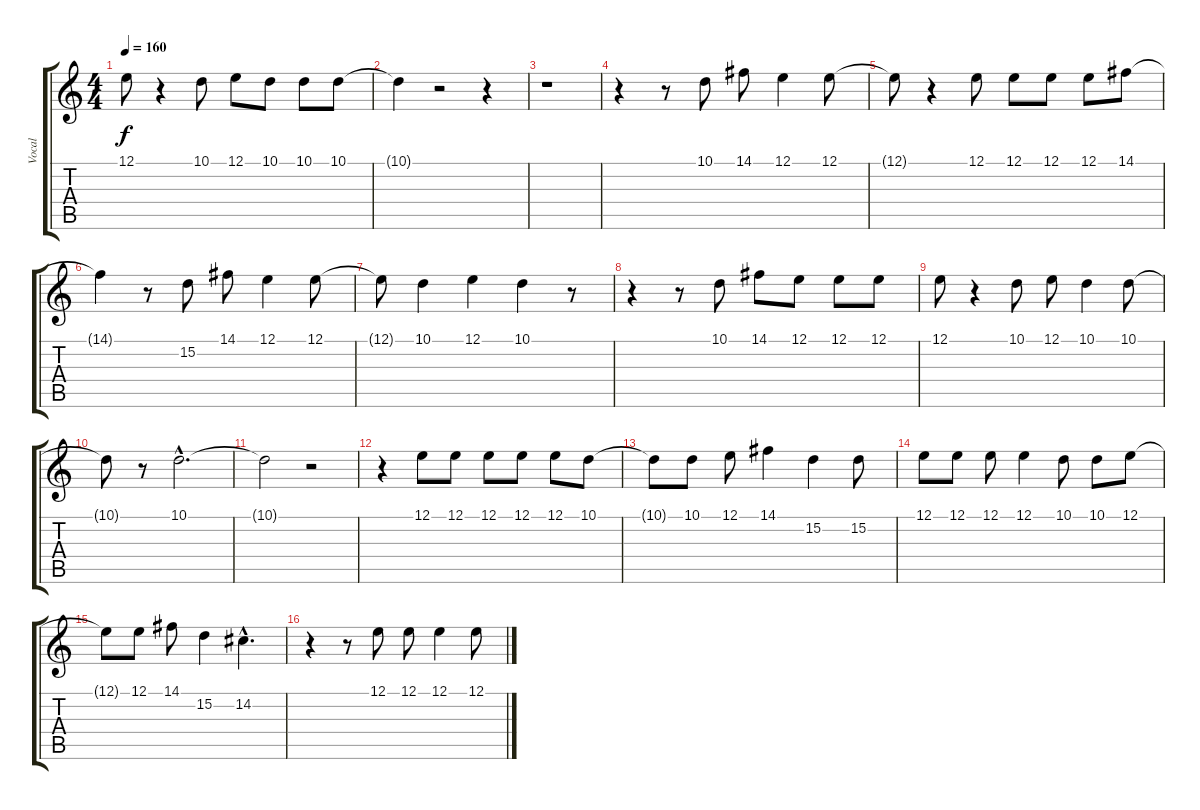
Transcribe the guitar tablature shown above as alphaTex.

\track ("Vocal" "Vocal") {instrument sopranosax}
\staff {score tabs}
\tuning (E4 B3 G3 D3 A2 E2) {hide}
\ts (4 4)
\tempo 160
\clef g2
\ks c
12.1.8{dy f} r.4 10.1.8 12.1.8 10.1.8 10.1.8 10.1.8 |
10.1{t}.4 r.2 r.4 |
r.1 |
r.4 r.8 10.1.8 14.1.8 12.1.4 12.1.8 |
12.1{t}.8 r.4 12.1.8 12.1.8 12.1.8 12.1.8 14.1.8 |
14.1{t}.4 r.8 15.2.8 14.1.8 12.1.4 12.1.8 |
12.1{t}.8 10.1.4 12.1.4 10.1.4 r.8 |
r.4 r.8 10.1.8 14.1.8 12.1.8 12.1.8 12.1.8 |
12.1.8 r.4 10.1.8 12.1.8 10.1.4 10.1.8 |
10.1{t}.8 r.8 10.1{hac}.2{d} |
10.1{t}.2 r.2 |
r.4 12.1.8 12.1.8 12.1.8 12.1.8 12.1.8 10.1.8 |
10.1{t}.8 10.1.8 12.1.8 14.1.4 15.2.4 15.2.8 |
12.1.8 12.1.8 12.1.8 12.1.4 10.1.8 10.1.8 12.1.8 |
12.1{t}.8 12.1.8 14.1.8 15.2.4 14.2{hac}.4{d} |
r.4 r.8 12.1.8 12.1.8 12.1.4 12.1.8
